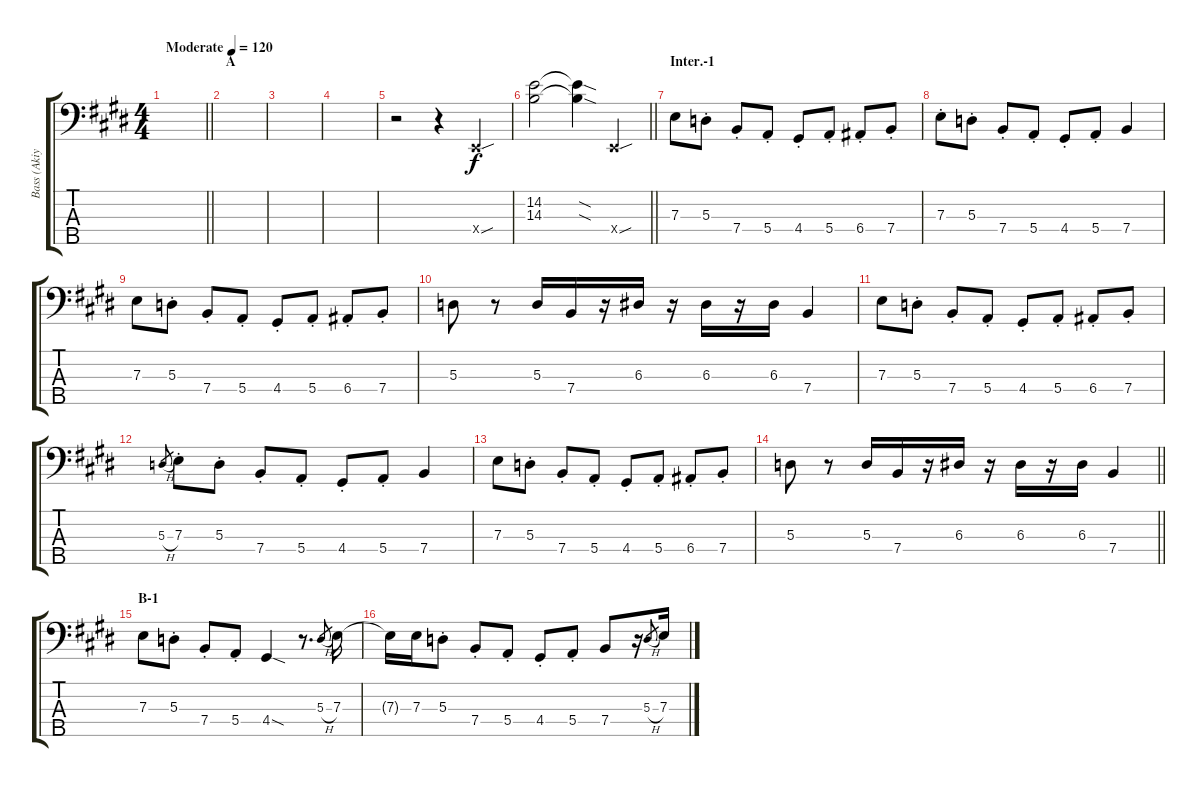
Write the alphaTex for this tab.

\track ("Bass (Akiyama Mio)" "Bass (Akiy") {instrument electricbassfinger}
\staff {score tabs}
\tuning (G2 D2 A1 E1 B0) {hide}
\ts (4 4)
\tempo (120 "Moderate")
\clef f4
\barLineRight lightlight
\ks e
|
\section ("" "A")
|
|
|
r.2 r.4 0.4{sou x}.4 |
\barLineRight lightlight
(14.2 14.3).2 (14.2{sod t} 14.3{sod t}).4 0.4{sou x}.4 |
\section ("" "Inter.-1")
7.3.8 5.3{st}.8 7.4{st}.8 5.4{st}.8 4.4{st}.8 5.4{st}.8 6.4{st}.8 7.4{st}.8 |
7.3{st}.8 5.3{st}.8 7.4{st}.8 5.4{st}.8 4.4{st}.8 5.4{st}.8 7.4.4 |
7.3.8 5.3{st}.8 7.4{st}.8 5.4{st}.8 4.4{st}.8 5.4{st}.8 6.4{st}.8 7.4{st}.8 |
5.3.8 r.8 5.3.16 7.4.16 r.16 6.3.16 r.16 6.3.16 r.16 6.3.16 7.4.4 |
7.3.8 5.3{st}.8 7.4{st}.8 5.4{st}.8 4.4{st}.8 5.4{st}.8 6.4{st}.8 7.4{st}.8 |
5.3{h}.8{gr} 7.3{st}.8 5.3{st}.8 7.4{st}.8 5.4{st}.8 4.4{st}.8 5.4{st}.8 7.4.4 |
7.3.8 5.3{st}.8 7.4{st}.8 5.4{st}.8 4.4{st}.8 5.4{st}.8 6.4{st}.8 7.4{st}.8 |
\barLineRight lightlight
5.3.8 r.8 5.3.16 7.4.16 r.16 6.3.16 r.16 6.3.16 r.16 6.3.16 7.4.4 |
\section ("" "B-1")
7.3.8 5.3{st}.8 7.4{st}.8 5.4{st}.8 4.4{sod}.4 r.8{d} 5.3{h}.8{gr} 7.3.16 |
7.3{t}.16 7.3.16 5.3{st}.8 7.4{st}.8 5.4{st}.8 4.4{st}.8 5.4{st}.8 7.4.8 r.16 5.3{h}.8{gr} 7.3.16
